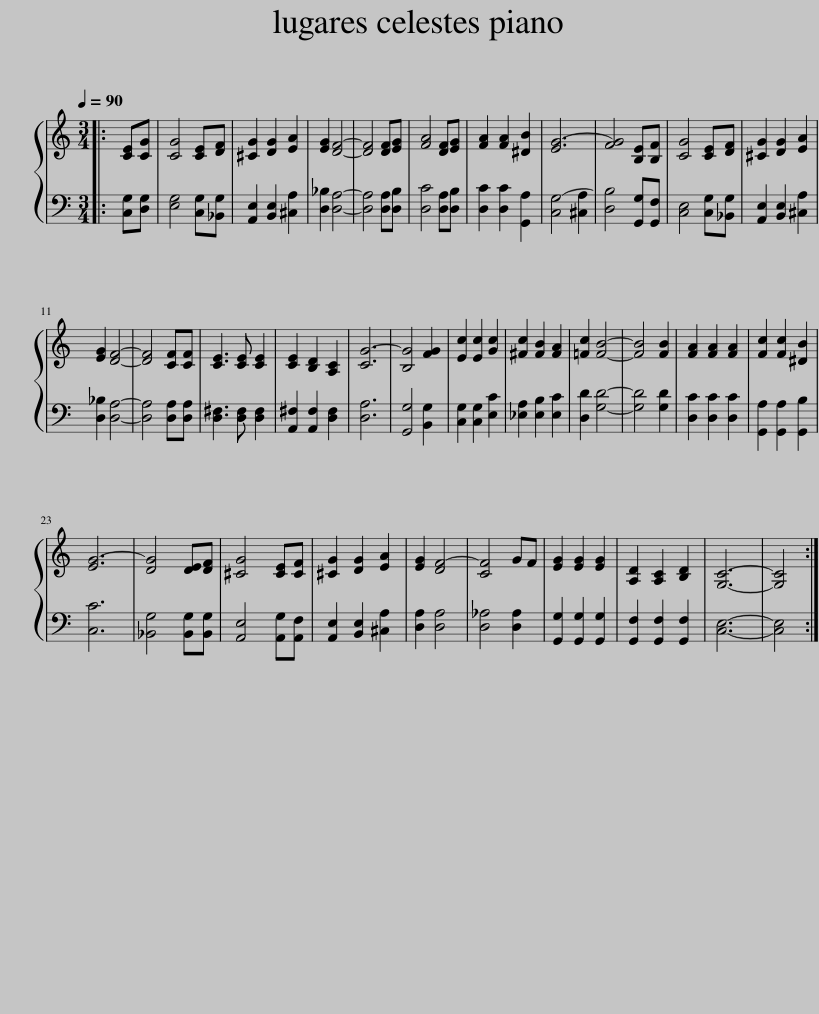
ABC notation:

X:1
%%score { 1 | 2 }
L:1/8
Q:1/4=90
M:3/4
I:linebreak $
K:C
V:1 treble
V:2 bass
V:1
|: [CE][CG] | [CG]4 [CE][DF] | [^CG]2 [DG]2 [EA]2 | [EG]2 [DF]4- | [DF]4 [DF][EG] | %5
 [FA]4 [DF][EG] | [FA]2 [FA]2 [^DB]2 | [EG-]6 | [FG]4 [B,E][B,F] | [CG]4 [CE][DF] | %10
 [^CG]2 [DG]2 [EA]2 |$ [EG]2 [DF]4- | [DF]4 [CF][CF] | [CE]3 [CE] [CE]2 | [CE]2 [B,D]2 [A,C]2 | %15
 [CG-]6 | [B,G]4 [FG]2 | [Ec]2 [Ec]2 [Gc]2 | [^Fc]2 [FB]2 [FA]2 | [=Fc]2 [FB]4- | %20
 [FB]4 [FB]2 | [FA]2 [FA]2 [FA]2 | [Fc]2 [Fc]2 [^DB]2 |$ [EG-]6 | [DG]4 [DE][DF] | %25
 [^CG]4 [CE][CF] | [^CG]2 [DG]2 [EA]2 | [EG]2 [DF-]4 | [CF]4 GF | [EG]2 [EG]2 [EG]2 | %30
 [A,D]2 [A,C]2 [B,D]2 | [G,C]6- | [G,C]4 :| %33
V:2
|: [C,G,][D,G,] | [E,G,]4 [C,G,][_B,,G,] | [A,,E,]2 [B,,E,]2 [^C,A,]2 | [D,_B,]2 [D,A,]4- | [D,A,]4 [D,A,][D,B,] | %5
 [D,C]4 [D,A,][D,B,] | [D,C]2 [D,C]2 [G,,A,]2 | [C,G,-]4 [^C,A,]2 | [D,B,]4 [G,,G,][G,,F,] | [C,E,]4 [C,G,][_B,,G,] | %10
 [A,,E,]2 [B,,E,]2 [^C,A,]2 |$ [D,_B,]2 [D,A,]4- | [D,A,]4 [D,A,][D,A,] | [D,^F,]3 [D,F,] [D,F,]2 | [A,,^F,]2 [A,,F,]2 [D,F,]2 | %15
 [D,A,]6 | [G,,G,]4 [B,,G,]2 | [C,G,]2 [C,G,]2 [E,C]2 | [_E,A,]2 [E,B,]2 [E,C]2 | [D,D]2 [G,D]4- | %20
 [G,D]4 [G,D]2 | [D,C]2 [D,C]2 [D,C]2 | [G,,A,]2 [G,,A,]2 [G,,B,]2 |$ [C,C]6 | [_B,,G,]4 [B,,G,][B,,G,] | %25
 [A,,E,]4 [A,,G,][A,,F,] | [A,,E,]2 [B,,E,]2 [^C,A,]2 | [D,A,]2 [D,A,]4 | [D,_A,]4 [D,A,]2 | [G,,G,]2 [G,,G,]2 [G,,G,]2 | %30
 [G,,F,]2 [G,,F,]2 [G,,F,]2 | [C,E,]6- | [C,E,]4 :| %33
